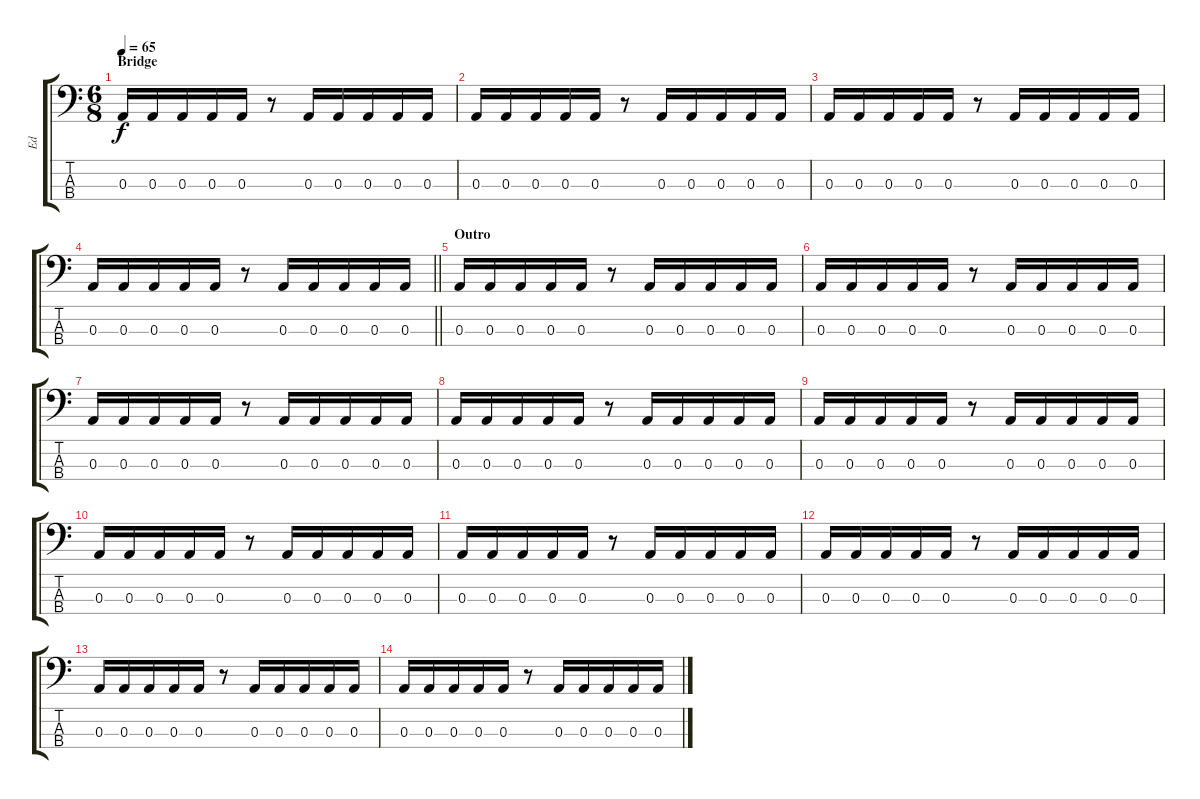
\track ("Ed" "Ed") {instrument electricbassfinger}
\staff {score tabs}
\tuning (G2 D2 A1 A0) {hide}
\ts (6 8)
\section ("" "Bridge")
\tempo 65
\clef f4
\ks c
0.3.16{dy f} 0.3.16 0.3.16 0.3.16 0.3.16 r.8 0.3.16 0.3.16 0.3.16 0.3.16 0.3.16 |
0.3.16 0.3.16 0.3.16 0.3.16 0.3.16 r.8 0.3.16 0.3.16 0.3.16 0.3.16 0.3.16 |
0.3.16 0.3.16 0.3.16 0.3.16 0.3.16 r.8 0.3.16 0.3.16 0.3.16 0.3.16 0.3.16 |
\barLineRight lightlight
0.3.16 0.3.16 0.3.16 0.3.16 0.3.16 r.8 0.3.16 0.3.16 0.3.16 0.3.16 0.3.16 |
\section ("" "Outro")
0.3.16 0.3.16 0.3.16 0.3.16 0.3.16 r.8 0.3.16 0.3.16 0.3.16 0.3.16 0.3.16 |
0.3.16 0.3.16 0.3.16 0.3.16 0.3.16 r.8 0.3.16 0.3.16 0.3.16 0.3.16 0.3.16 |
0.3.16 0.3.16 0.3.16 0.3.16 0.3.16 r.8 0.3.16 0.3.16 0.3.16 0.3.16 0.3.16 |
0.3.16 0.3.16 0.3.16 0.3.16 0.3.16 r.8 0.3.16 0.3.16 0.3.16 0.3.16 0.3.16 |
0.3.16 0.3.16 0.3.16 0.3.16 0.3.16 r.8 0.3.16 0.3.16 0.3.16 0.3.16 0.3.16 |
0.3.16 0.3.16 0.3.16 0.3.16 0.3.16 r.8 0.3.16 0.3.16 0.3.16 0.3.16 0.3.16 |
0.3.16 0.3.16 0.3.16 0.3.16 0.3.16 r.8 0.3.16 0.3.16 0.3.16 0.3.16 0.3.16 |
0.3.16 0.3.16 0.3.16 0.3.16 0.3.16 r.8 0.3.16 0.3.16 0.3.16 0.3.16 0.3.16 |
0.3.16 0.3.16 0.3.16 0.3.16 0.3.16 r.8 0.3.16 0.3.16 0.3.16 0.3.16 0.3.16 |
0.3.16 0.3.16 0.3.16 0.3.16 0.3.16 r.8 0.3.16 0.3.16 0.3.16 0.3.16 0.3.16
